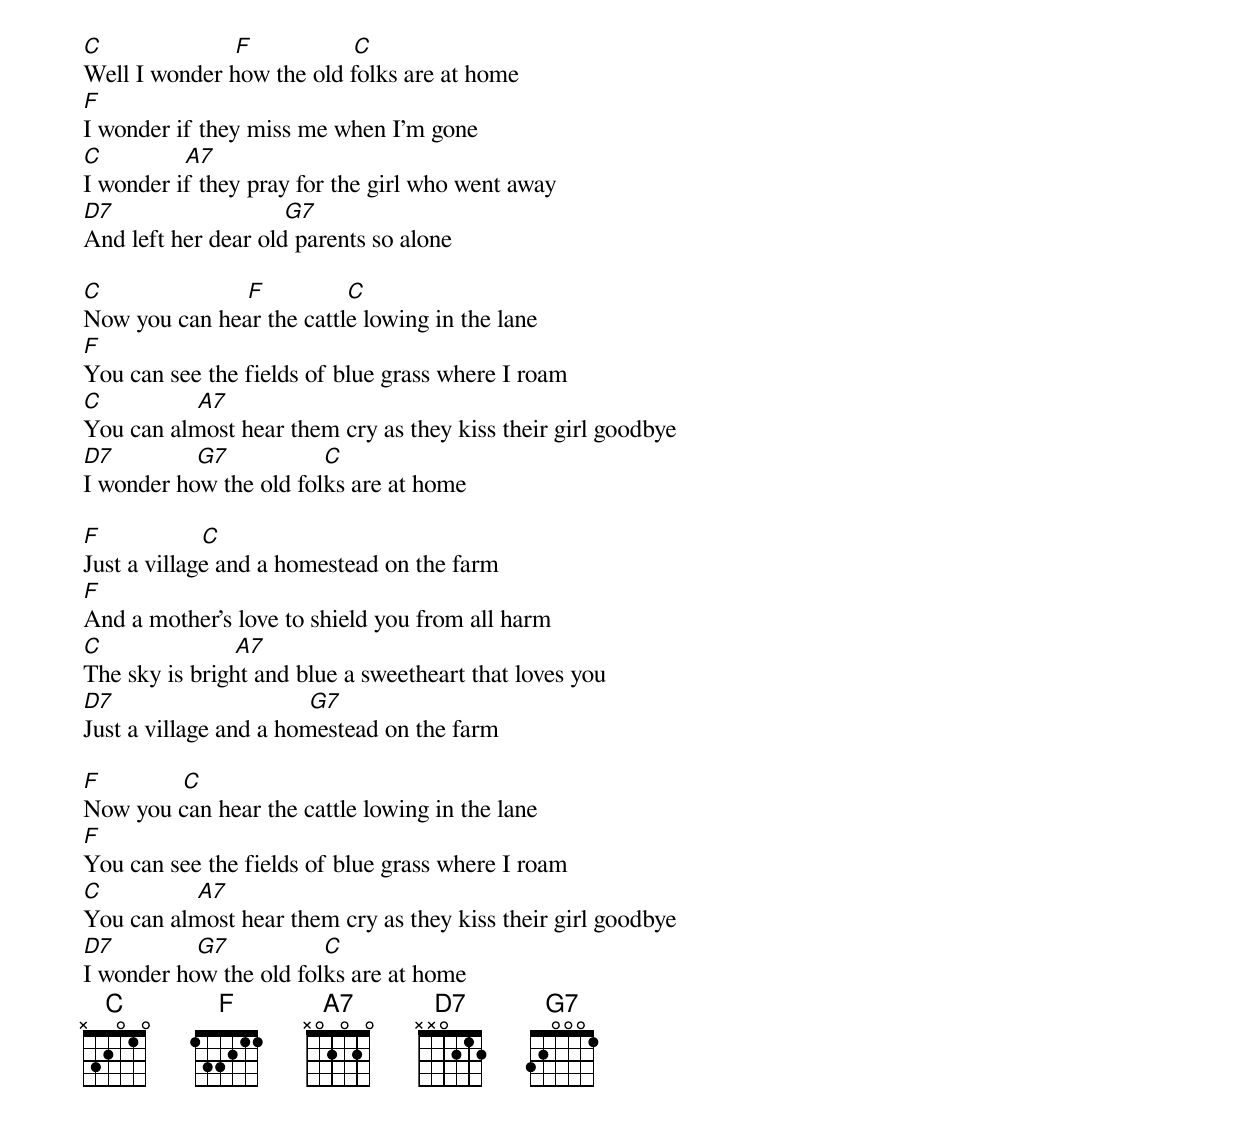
[C]                     [F]                [C]
Well I wonder how the old folks are at home
[F]
I wonder if they miss me when I'm gone
[C]             [A7]
I wonder if they pray for the girl who went away
[D7]                           [G7]
And left her dear old parents so alone

[C]                       [F]             [C]
Now you can hear the cattle lowing in the lane
[F]
You can see the fields of blue grass where I roam
[C]               [A7]
You can almost hear them cry as they kiss their girl goodbye
[D7]             [G7]               [C]
I wonder how the old folks are at home

[F]                [C]
Just a village and a homestead on the farm
[F]
And a mother's love to shield you from all harm
[C]                     [A7]
The sky is bright and blue a sweetheart that loves you
[D7]                               [G7]
Just a village and a homestead on the farm

[F]             [C]
Now you can hear the cattle lowing in the lane
[F]
You can see the fields of blue grass where I roam
[C]               [A7]
You can almost hear them cry as they kiss their girl goodbye
[D7]             [G7]               [C]
I wonder how the old folks are at home
